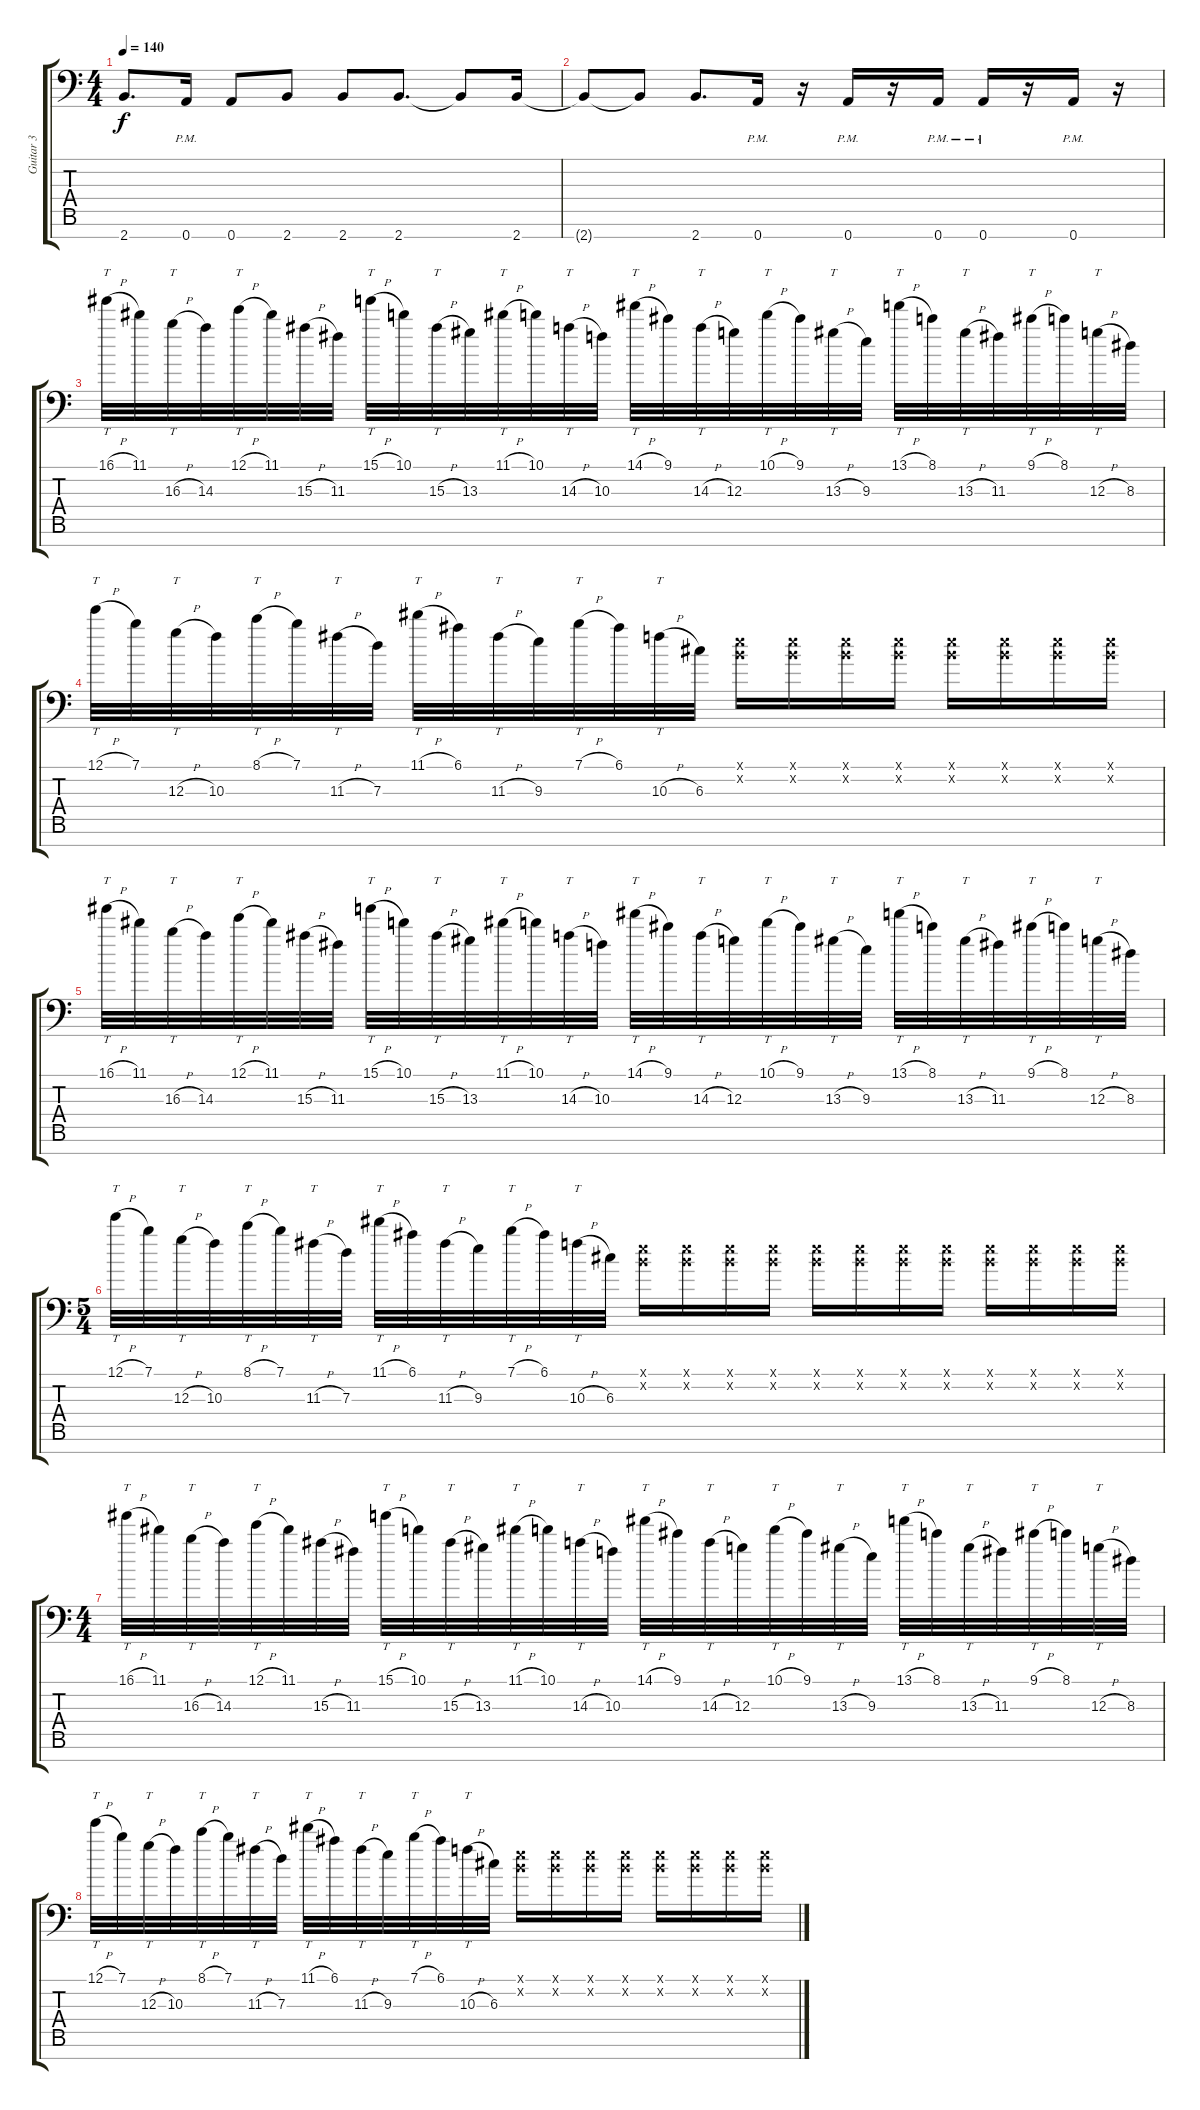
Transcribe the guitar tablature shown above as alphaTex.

\track ("Guitar 3" "Guitar 3") {instrument overdrivenguitar}
\staff {score tabs}
\tuning (E4 B3 G3 D3 A2 E2 A1) {hide}
\ts (4 4)
\tempo 140
\clef f4
\ks c
2.7.8{d dy f} 0.7{pm}.16 0.7.8 2.7.8 2.7.8 2.7.8{d} 2.7{t}.8 2.7.16 |
2.7{t}.8 2.7{t}.8 2.7.8{d} 0.7{pm}.16 r.16 0.7{pm}.16 r.16 0.7{pm}.16 0.7{pm}.16 r.16 0.7{pm}.16 r.16 |
16.1{h}.32{tt} 11.1.32 16.3{h}.32{tt} 14.3.32 12.1{h}.32{tt} 11.1.32 15.3{h}.32 11.3.32 15.1{h}.32{tt} 10.1.32 15.3{h}.32{tt} 13.3.32 11.1{h}.32{tt} 10.1.32 14.3{h}.32{tt} 10.3.32 14.1{h}.32{tt} 9.1.32 14.3{h}.32{tt} 12.3.32 10.1{h}.32{tt} 9.1.32 13.3{h}.32{tt} 9.3.32 13.1{h}.32{tt} 8.1.32 13.3{h}.32{tt} 11.3.32 9.1{h}.32{tt} 8.1.32 12.3{h}.32{tt} 8.3.32 |
12.1{h}.32{tt} 7.1.32 12.3{h}.32{tt} 10.3.32 8.1{h}.32{tt} 7.1.32 11.3{h}.32{tt} 7.3.32 11.1{h}.32{tt} 6.1.32 11.3{h}.32{tt} 9.3.32 7.1{h}.32{tt} 6.1.32 10.3{h}.32{tt} 6.3.32 (0.1{x} 0.2{x}).16 (0.1{x} 0.2{x}).16 (0.1{x} 0.2{x}).16 (0.1{x} 0.2{x}).16 (0.1{x} 0.2{x}).16 (0.1{x} 0.2{x}).16 (0.1{x} 0.2{x}).16 (0.1{x} 0.2{x}).16 |
16.1{h}.32{tt} 11.1.32 16.3{h}.32{tt} 14.3.32 12.1{h}.32{tt} 11.1.32 15.3{h}.32 11.3.32 15.1{h}.32{tt} 10.1.32 15.3{h}.32{tt} 13.3.32 11.1{h}.32{tt} 10.1.32 14.3{h}.32{tt} 10.3.32 14.1{h}.32{tt} 9.1.32 14.3{h}.32{tt} 12.3.32 10.1{h}.32{tt} 9.1.32 13.3{h}.32{tt} 9.3.32 13.1{h}.32{tt} 8.1.32 13.3{h}.32{tt} 11.3.32 9.1{h}.32{tt} 8.1.32 12.3{h}.32{tt} 8.3.32 |
\ts (5 4)
12.1{h}.32{tt} 7.1.32 12.3{h}.32{tt} 10.3.32 8.1{h}.32{tt} 7.1.32 11.3{h}.32{tt} 7.3.32 11.1{h}.32{tt} 6.1.32 11.3{h}.32{tt} 9.3.32 7.1{h}.32{tt} 6.1.32 10.3{h}.32{tt} 6.3.32 (0.1{x} 0.2{x}).16 (0.1{x} 0.2{x}).16 (0.1{x} 0.2{x}).16 (0.1{x} 0.2{x}).16 (0.1{x} 0.2{x}).16 (0.1{x} 0.2{x}).16 (0.1{x} 0.2{x}).16 (0.1{x} 0.2{x}).16 (0.1{x} 0.2{x}).16 (0.1{x} 0.2{x}).16 (0.1{x} 0.2{x}).16 (0.1{x} 0.2{x}).16 |
\ts (4 4)
16.1{h}.32{tt} 11.1.32 16.3{h}.32{tt} 14.3.32 12.1{h}.32{tt} 11.1.32 15.3{h}.32 11.3.32 15.1{h}.32{tt} 10.1.32 15.3{h}.32{tt} 13.3.32 11.1{h}.32{tt} 10.1.32 14.3{h}.32{tt} 10.3.32 14.1{h}.32{tt} 9.1.32 14.3{h}.32{tt} 12.3.32 10.1{h}.32{tt} 9.1.32 13.3{h}.32{tt} 9.3.32 13.1{h}.32{tt} 8.1.32 13.3{h}.32{tt} 11.3.32 9.1{h}.32{tt} 8.1.32 12.3{h}.32{tt} 8.3.32 |
12.1{h}.32{tt} 7.1.32 12.3{h}.32{tt} 10.3.32 8.1{h}.32{tt} 7.1.32 11.3{h}.32{tt} 7.3.32 11.1{h}.32{tt} 6.1.32 11.3{h}.32{tt} 9.3.32 7.1{h}.32{tt} 6.1.32 10.3{h}.32{tt} 6.3.32 (0.1{x} 0.2{x}).16 (0.1{x} 0.2{x}).16 (0.1{x} 0.2{x}).16 (0.1{x} 0.2{x}).16 (0.1{x} 0.2{x}).16 (0.1{x} 0.2{x}).16 (0.1{x} 0.2{x}).16 (0.1{x} 0.2{x}).16
